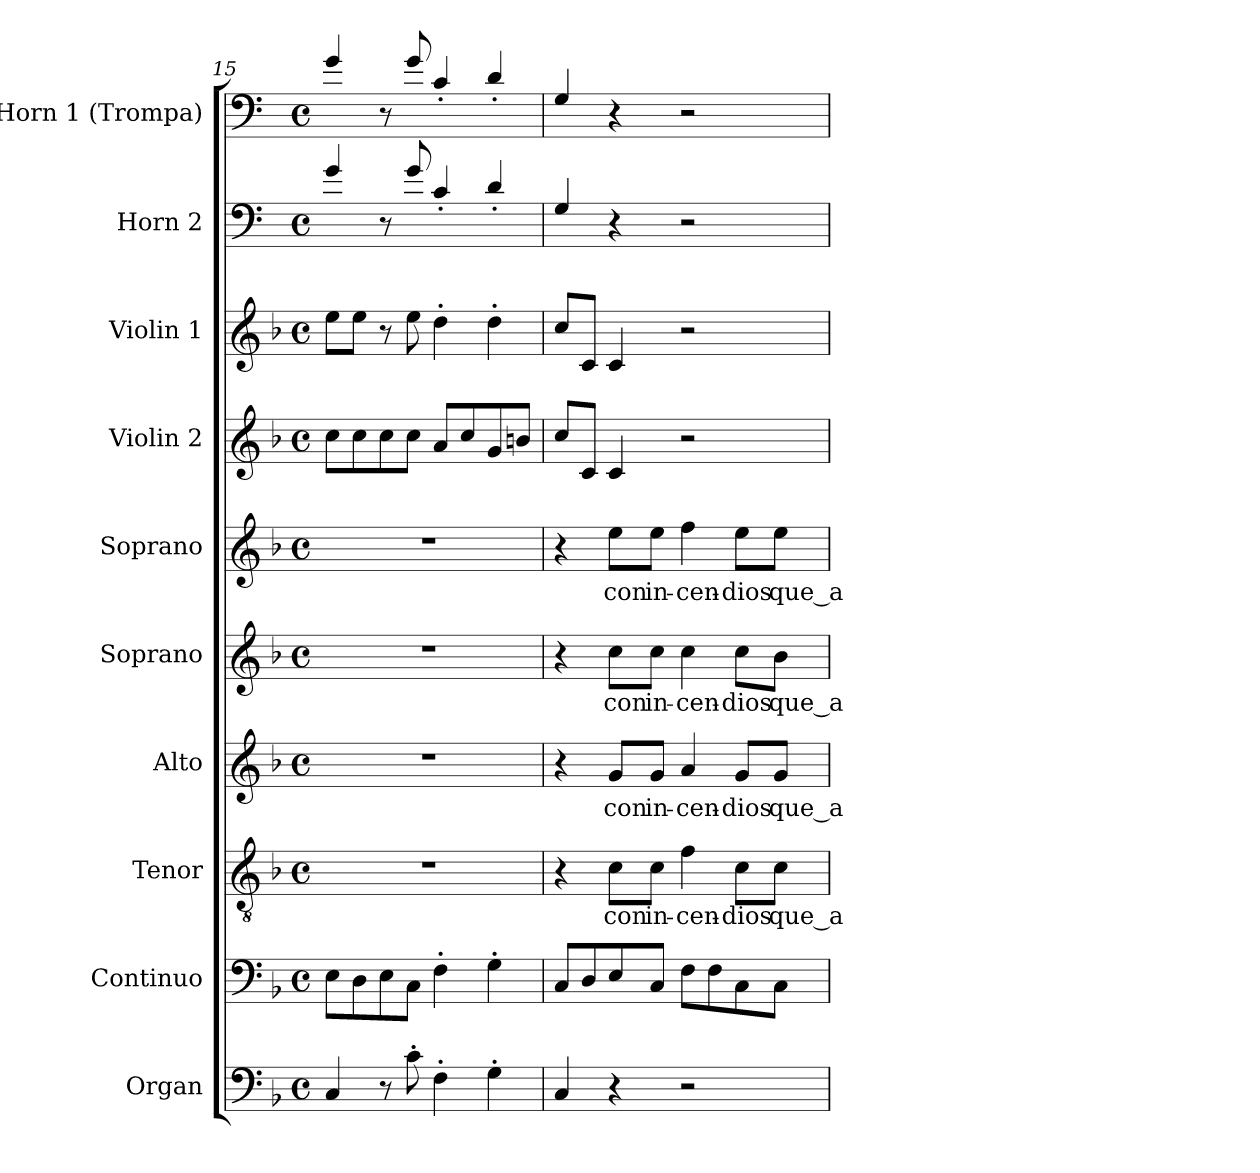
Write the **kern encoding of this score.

**kern	**kern	**kern	**text	**kern	**text	**kern	**text	**kern	**text	**kern	**kern	**kern	**kern
*part10	*part9	*part8	*part8	*part7	*part7	*part6	*part6	*part5	*part5	*part4	*part3	*part2	*part1
*staff10	*staff9	*staff8	*staff8	*staff7	*staff7	*staff6	*staff6	*staff5	*staff5	*staff4	*staff3	*staff2	*staff1
*I"Organ	*I"Continuo	*I"Tenor	*	*I"Alto	*	*I"Soprano	*	*I"Soprano	*	*I"Violin 2	*I"Violin 1	*I"Horn  2	*I"Horn  1 (Trompa)
*I'Org.	*I'Cont.	*I'T.	*	*I'A.	*	*I'S.	*	*I'S.	*	*I'Vln. 2	*I'Vln. 1	*I'Hn.	*I'Hn.
!!LO:PB:g=z
*clefF4	*clefF4	*clefGv2	*	*clefG2	*	*clefG2	*	*clefG2	*	*clefG2	*clefG2	*clefF4	*clefF4
*	*	*ITrd7c12	*	*	*	*	*	*	*	*	*	*ITrd4c7	*ITrd4c7
*k[b-]	*k[b-]	*k[b-]	*	*k[b-]	*	*k[b-]	*	*k[b-]	*	*k[b-]	*k[b-]	*k[b-]	*k[b-]
*F:	*F:	*F:	*	*F:	*	*F:	*	*F:	*	*F:	*F:	*F:	*F:
*M4/4	*M4/4	*M4/4	*	*M4/4	*	*M4/4	*	*M4/4	*	*M4/4	*M4/4	*M4/4	*M4/4
*met(c)	*met(c)	*met(c)	*	*met(c)	*	*met(c)	*	*met(c)	*	*met(c)	*met(c)	*met(c)	*met(c)
=15	=15	=15	=15	=15	=15	=15	=15	=15	=15	=15	=15	=15	=15
4Ci/	8Ei\L	1r	.	1r	.	1r	.	1r	.	8cci\L	8eei\L	4ci/	4ci/
.	8Di\	.	.	.	.	.	.	.	.	8cci\	8eei\J	.	.
8r	8Ei\	.	.	.	.	.	.	.	.	8cci\	8r	8r	8r
8c'i\	8Ci\J	.	.	.	.	.	.	.	.	8cci\J	8eei\	8ci/	8ci/
4F'i\	4F'i\	.	.	.	.	.	.	.	.	8ai/L	4dd'i\	4F'i/	4F'i/
.	.	.	.	.	.	.	.	.	.	8cci/	.	.	.
4G'i\	4G'i\	.	.	.	.	.	.	.	.	8gi/	4dd'i\	4G'i/	4G'i/
.	.	.	.	.	.	.	.	.	.	8bni/J	.	.	.
=16	=16	=16	=16	=16	=16	=16	=16	=16	=16	=16	=16	=16	=16
4Ci/	8Ci/L	4r	.	4r	.	4r	.	4r	.	8cci/L	8cci/L	4Ci/	4Ci/
.	8Di/	.	.	.	.	.	.	.	.	8ci/J	8ci/J	.	.
!	!	!	!LO:LY:b:color=#000000	!	!	!	!	!	!	!	!	!	!
!	!	!	!	!	!LO:LY:b:color=#000000	!	!	!	!	!	!	!	!
!	!	!	!	!	!	!	!LO:LY:b:color=#000000	!	!	!	!	!	!
!	!	!	!	!	!	!	!	!	!LO:LY:b:color=#000000	!	!	!	!
4r	8Ei/	8Ci\L	con	8gi/L	con	8cci\L	con	8eei\L	con	4ci/	4ci/	4r	4r
!	!	!	!LO:LY:b:color=#000000	!	!	!	!	!	!	!	!	!	!
!	!	!	!	!	!LO:LY:b:color=#000000	!	!	!	!	!	!	!	!
!	!	!	!	!	!	!	!LO:LY:b:color=#000000	!	!	!	!	!	!
!	!	!	!	!	!	!	!	!	!LO:LY:b:color=#000000	!	!	!	!
.	8Ci/J	8Ci\J	in-	8gi/J	in-	8cci\J	in-	8eei\J	in-	.	.	.	.
!	!	!	!LO:LY:b:color=#000000	!	!	!	!	!	!	!	!	!	!
!	!	!	!	!	!LO:LY:b:color=#000000	!	!	!	!	!	!	!	!
!	!	!	!	!	!	!	!LO:LY:b:color=#000000	!	!	!	!	!	!
!	!	!	!	!	!	!	!	!	!LO:LY:b:color=#000000	!	!	!	!
2r	8Fi\L	4Fi\	-cen-	4ai/	-cen-	4cci\	-cen-	4ffi\	-cen-	2r	2r	2r	2r
.	8Fi\	.	.	.	.	.	.	.	.	.	.	.	.
!	!	!	!LO:LY:b:color=#000000	!	!	!	!	!	!	!	!	!	!
!	!	!	!	!	!LO:LY:b:color=#000000	!	!	!	!	!	!	!	!
!	!	!	!	!	!	!	!LO:LY:b:color=#000000	!	!	!	!	!	!
!	!	!	!	!	!	!	!	!	!LO:LY:b:color=#000000	!	!	!	!
.	8Ci\	8Ci\L	-dios	8gi/L	-dios	8cci\L	-dios	8eei\L	-dios	.	.	.	.
!	!	!	!LO:LY:b:color=#000000	!	!	!	!	!	!	!	!	!	!
!	!	!	!	!	!LO:LY:b:color=#000000	!	!	!	!	!	!	!	!
!	!	!	!	!	!	!	!LO:LY:b:color=#000000	!	!	!	!	!	!
!	!	!	!	!	!	!	!	!	!LO:LY:b:color=#000000	!	!	!	!
.	8Ci\J	8Ci\J	que_a-	8gi/J	que_a-	8b-i\J	que_a-	8eei\J	que_a-	.	.	.	.
=	=	=	=	=	=	=	=	=	=	=	=	=	=
*-	*-	*-	*-	*-	*-	*-	*-	*-	*-	*-	*-	*-	*-
